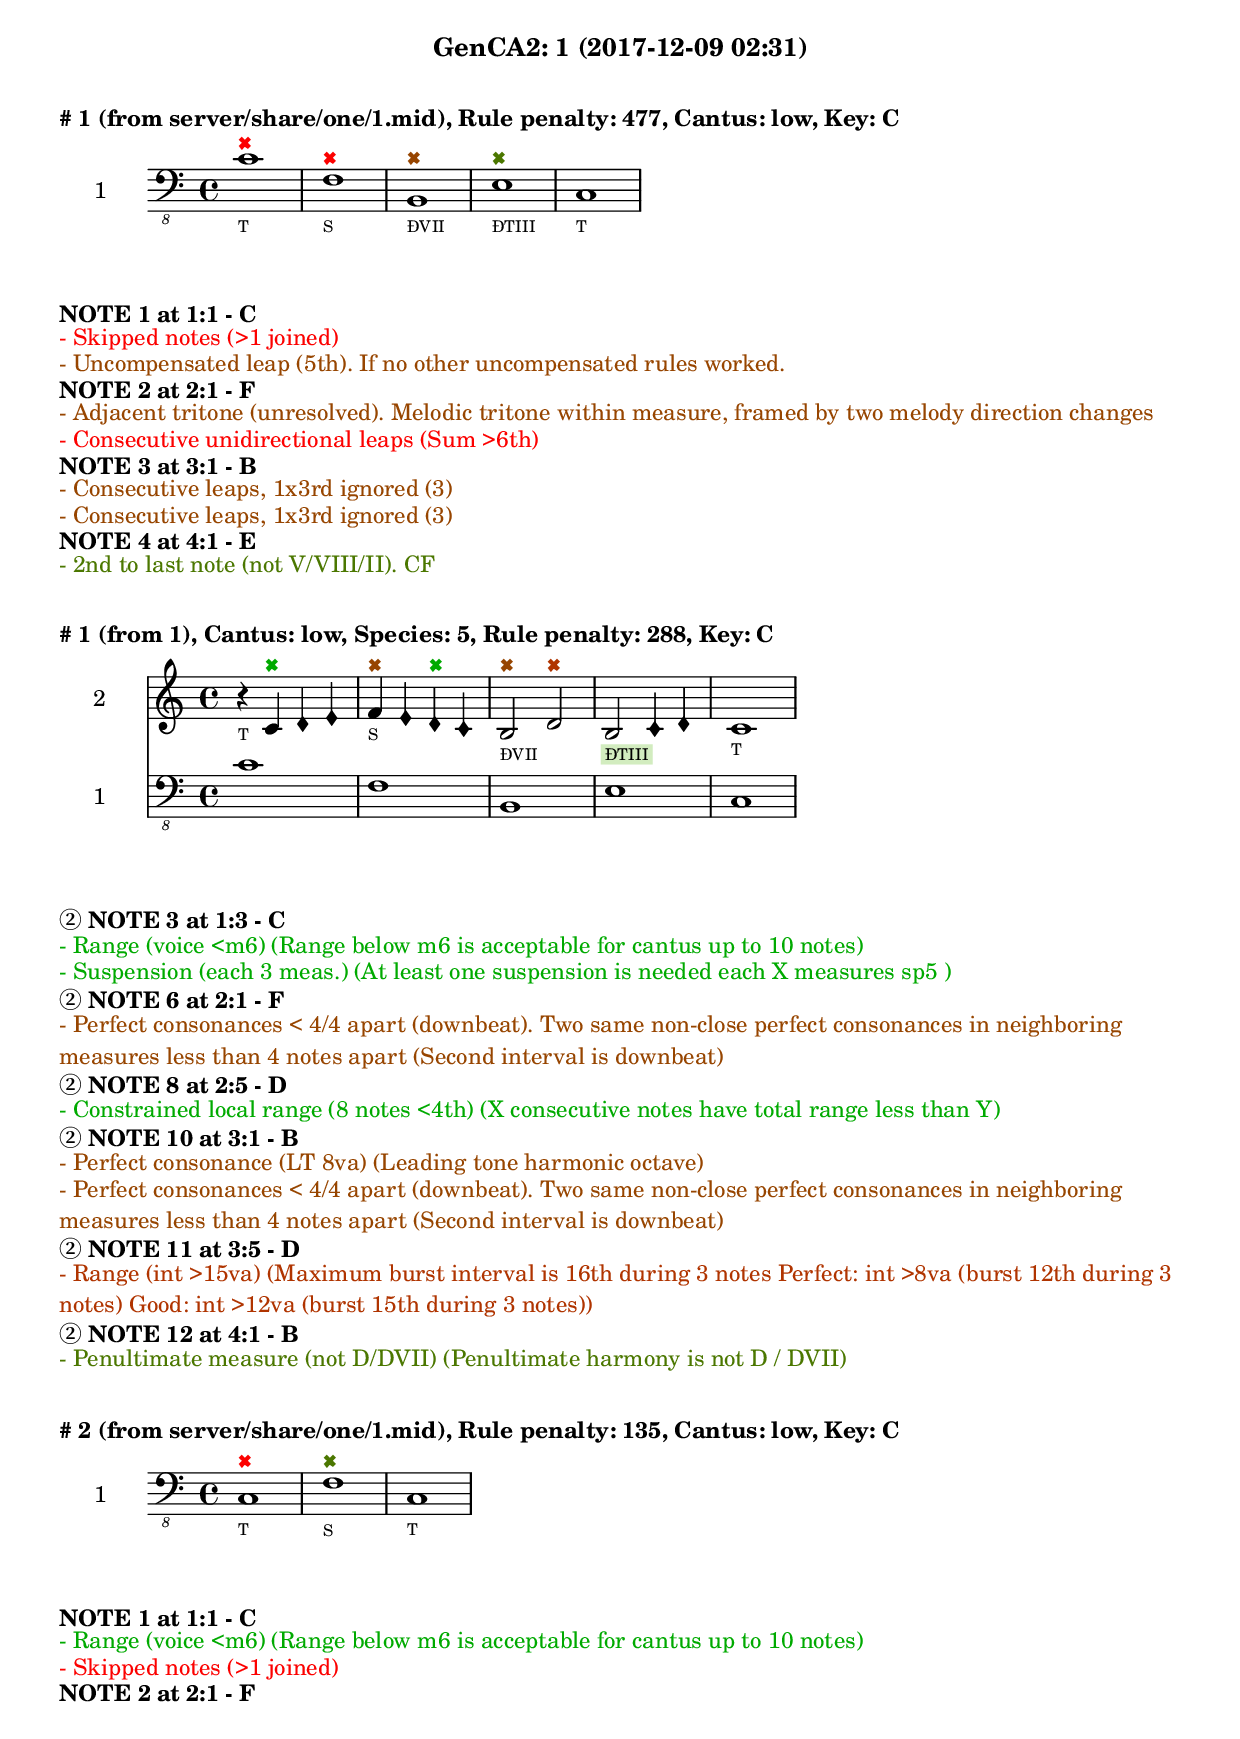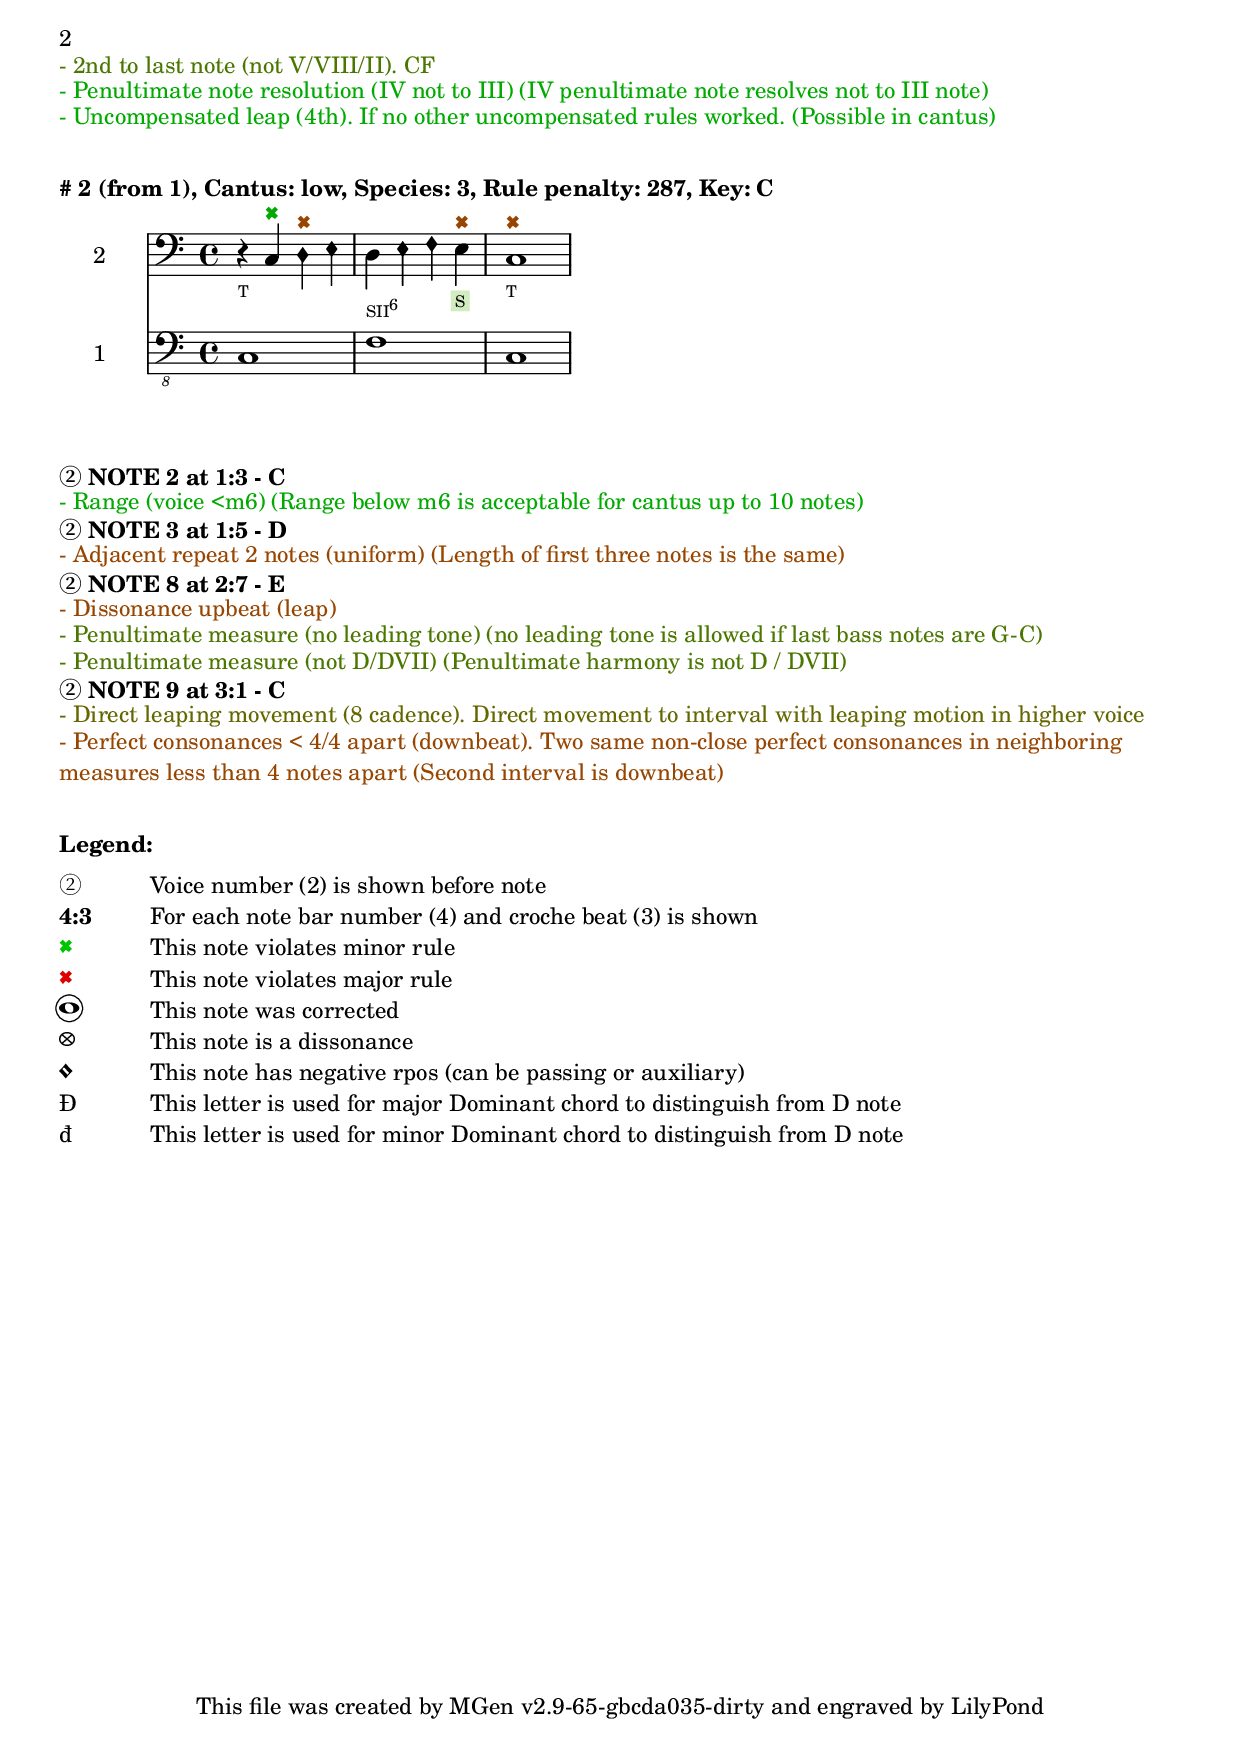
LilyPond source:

\version "2.18.2"
\language "english"
\paper { #(include-special-characters) }
circle =
\once \override NoteHead.stencil = #(lambda (grob)
    (let* ((note (ly:note-head::print grob))
           (combo-stencil (ly:stencil-add
               note
               (circle-stencil note 0.1 0.4))))
          (ly:make-stencil (ly:stencil-expr combo-stencil)
            (ly:stencil-extent note X)
            (ly:stencil-extent note Y))))
speakOn = {
  \override Stem.stencil =
    #(lambda (grob)
       (let* ((x-parent (ly:grob-parent grob X))
              (is-rest? (ly:grob? (ly:grob-object x-parent 'rest))))
         (if is-rest?
             empty-stencil
             (ly:stencil-combine-at-edge
              (ly:stem::print grob)
              Y
              (- (ly:grob-property grob 'direction))
              (grob-interpret-markup grob
                                     (markup #:center-align #:fontsize -4
                                             #:musicglyph "noteheads.s2cross"))
              -2.3))))
}

speakOff = {
  \revert Stem.stencil
  \revert Flag.stencil
}

#(define-markup-command (on-color layout props color arg) (color? markup?)
   (let* ((stencil (interpret-markup layout props arg))
          (X-ext (ly:stencil-extent stencil X))
          (Y-ext (ly:stencil-extent stencil Y)))
     (ly:stencil-add (ly:make-stencil
                      (list 'color color
                        (ly:stencil-expr (ly:round-filled-box X-ext Y-ext 0))
                        X-ext Y-ext)) stencil)))

\header {
  subtitle = "GenCA2: 1 (2017-12-09 02:31)"
}

\markup \wordwrap \bold {
      \vspace #2
"#"1 (from server/share/one/1.mid), Rule penalty: 477, Cantus: low, Key: C
}
<<
\new Staff {
  \set Staff.instrumentName = #"1"
  \clef "bass_8" \key c \major  \accidentalStyle modern-cautionary
  \time 4/4
  % \set Score.barNumberVisibility = #(every-nth-bar-number-visible 4)
  % \override Score.BarNumber.break-visibility = ##(#f #t #t)
  \new Voice \with {
  	\remove "Note_heads_engraver"
  	\consists "Completion_heads_engraver"
  	\remove "Rest_engraver"
  	\consists "Completion_rest_engraver"
  }

  {  \speakOff \revert NoteHead.style c1
_\markup{ \teeny \on-color #(rgb-color 1 1 1) \pad-markup #0.4 \concat { T }  }
^\markup{ \tiny \with-color #(rgb-color 0.988 0.005 0.000) \char ##x2716  }
 \speakOff \revert NoteHead.style f,1
_\markup{ \teeny \on-color #(rgb-color 1 1 1) \pad-markup #0.4 \concat { S }  }
^\markup{ \tiny \with-color #(rgb-color 0.988 0.005 0.000) \char ##x2716  }
 \speakOff \revert NoteHead.style b,,1
_\markup{ \teeny \on-color #(rgb-color 1 1 1) \pad-markup #0.4 \concat { \char ##x00D0 VII }  }
^\markup{ \tiny \with-color #(rgb-color 0.592 0.269 0.000) \char ##x2716  }
 \speakOff \revert NoteHead.style e,1
_\markup{ \teeny \on-color #(rgb-color 1 1 1) \pad-markup #0.4 \concat { \char ##x00D0 TIII }  }
^\markup{ \tiny \with-color #(rgb-color 0.294 0.468 0.000) \char ##x2716  }
 \speakOff \revert NoteHead.style c,1
_\markup{ \teeny \on-color #(rgb-color 1 1 1) \pad-markup #0.4 \concat { T }  }

  }
}
>>
\markup \wordwrap \bold {
  NOTE 1 at 1:1 - C

}
\markup \wordwrap \with-color #(rgb-color 0.988 0.005 0.000) {
  - Skipped notes (>1 joined)

}
\markup \wordwrap \with-color #(rgb-color 0.592 0.269 0.000) {
  - Uncompensated leap (5th). If no other uncompensated rules worked.

}
\markup \wordwrap \bold {
  NOTE 2 at 2:1 - F

}
\markup \wordwrap \with-color #(rgb-color 0.592 0.269 0.000) {
  - Adjacent tritone (unresolved). Melodic tritone within measure, framed by two melody direction changes

}
\markup \wordwrap \with-color #(rgb-color 0.988 0.005 0.000) {
  - Consecutive unidirectional leaps (Sum >6th)

}
\markup \wordwrap \bold {
  NOTE 3 at 3:1 - B

}
\markup \wordwrap \with-color #(rgb-color 0.592 0.269 0.000) {
  - Consecutive leaps, 1x3rd ignored (3)

}
\markup \wordwrap \with-color #(rgb-color 0.592 0.269 0.000) {
  - Consecutive leaps, 1x3rd ignored (3)

}
\markup \wordwrap \bold {
  NOTE 4 at 4:1 - E

}
\markup \wordwrap \with-color #(rgb-color 0.294 0.468 0.000) {
  - 2nd to last note (not V/VIII/II). CF

}
\markup \wordwrap \bold {
      \vspace #2
"#"1 (from 1), Cantus: low, Species: 5, Rule penalty: 288, Key: C
}
<<
\new Staff {
  \set Staff.instrumentName = #"2"
  \clef "treble" \key c \major  \accidentalStyle modern-cautionary
  \time 4/4
  % \set Score.barNumberVisibility = #(every-nth-bar-number-visible 4)
  % \override Score.BarNumber.break-visibility = ##(#f #t #t)
  \new Voice \with {
  	\remove "Note_heads_engraver"
  	\consists "Completion_heads_engraver"
  	\remove "Rest_engraver"
  	\consists "Completion_rest_engraver"
  }

  { r4
_\markup{ \teeny \on-color #(rgb-color 1 1 1) \pad-markup #0.4 \concat { T }  }
 \speakOff \revert NoteHead.style c'4
^\markup{ \tiny \with-color #(rgb-color 0.000 0.667 0.000) \char ##x2716  }
 \speakOff \override NoteHead.style = #'petrucci d'4
 \speakOff \override NoteHead.style = #'petrucci e'4
 \speakOff \revert NoteHead.style f'4
_\markup{ \teeny \on-color #(rgb-color 1 1 1) \pad-markup #0.4 \concat { S }  }
^\markup{ \tiny \with-color #(rgb-color 0.592 0.269 0.000) \char ##x2716  }
 \speakOff \override NoteHead.style = #'petrucci e'4
 \speakOff \override NoteHead.style = #'petrucci d'4
^\markup{ \tiny \with-color #(rgb-color 0.000 0.667 0.000) \char ##x2716  }
 \speakOff \override NoteHead.style = #'petrucci c'4
 \speakOff \revert NoteHead.style b2
_\markup{ \teeny \on-color #(rgb-color 1 1 1) \pad-markup #0.4 \concat { \char ##x00D0 VII }  }
^\markup{ \tiny \with-color #(rgb-color 0.592 0.269 0.000) \char ##x2716  }
 \speakOff \revert NoteHead.style d'2
^\markup{ \tiny \with-color #(rgb-color 0.690 0.204 0.000) \char ##x2716  }
 \speakOff \revert NoteHead.style b2
_\markup{ \teeny \on-color #(rgb-color 0.824 0.925 0.750) \pad-markup #0.4 \concat { \char ##x00D0 TIII }  }
 \speakOff \override NoteHead.style = #'petrucci c'4
 \speakOff \override NoteHead.style = #'petrucci d'4
 \speakOff \revert NoteHead.style c'1
_\markup{ \teeny \on-color #(rgb-color 1 1 1) \pad-markup #0.4 \concat { T }  }

  }
}
\new Staff {
  \set Staff.instrumentName = #"1"
  \clef "bass_8" \key c \major  \accidentalStyle modern-cautionary
  \time 4/4
  % \set Score.barNumberVisibility = #(every-nth-bar-number-visible 4)
  % \override Score.BarNumber.break-visibility = ##(#f #t #t)
  \new Voice \with {
  	\remove "Note_heads_engraver"
  	\consists "Completion_heads_engraver"
  	\remove "Rest_engraver"
  	\consists "Completion_rest_engraver"
  }

  {  \speakOff \revert NoteHead.style c1
 \speakOff \revert NoteHead.style f,1
 \speakOff \revert NoteHead.style b,,1
 \speakOff \revert NoteHead.style e,1
 \speakOff \revert NoteHead.style c,1

  }
}
>>
\markup \wordwrap \bold {
  \char ##x2461 NOTE 3 at 1:3 - C

}
\markup \wordwrap \with-color #(rgb-color 0.000 0.667 0.000) {
  - Range (voice <m6) (Range below m6 is acceptable for cantus up to 10 notes)

}
\markup \wordwrap \with-color #(rgb-color 0.000 0.667 0.000) {
  - Suspension (each 3 meas.) (At least one suspension is needed each X measures {sp5})

}
\markup \wordwrap \bold {
  \char ##x2461 NOTE 6 at 2:1 - F

}
\markup \wordwrap \with-color #(rgb-color 0.592 0.269 0.000) {
  - Perfect consonances < 4/4 apart (downbeat). Two same non-close perfect consonances in neighboring measures less than 4 notes apart (Second interval is downbeat)

}
\markup \wordwrap \bold {
  \char ##x2461 NOTE 8 at 2:5 - D

}
\markup \wordwrap \with-color #(rgb-color 0.000 0.667 0.000) {
  - Constrained local range (8 notes <4th) (X consecutive notes have total range less than Y)

}
\markup \wordwrap \bold {
  \char ##x2461 NOTE 10 at 3:1 - B

}
\markup \wordwrap \with-color #(rgb-color 0.592 0.269 0.000) {
  - Perfect consonance (LT 8va) (Leading tone harmonic octave)

}
\markup \wordwrap \with-color #(rgb-color 0.592 0.269 0.000) {
  - Perfect consonances < 4/4 apart (downbeat). Two same non-close perfect consonances in neighboring measures less than 4 notes apart (Second interval is downbeat)

}
\markup \wordwrap \bold {
  \char ##x2461 NOTE 11 at 3:5 - D

}
\markup \wordwrap \with-color #(rgb-color 0.690 0.204 0.000) {
  - Range (int >15va) (Maximum burst interval is 16th during 3 notes  Perfect: int >8va (burst 12th during 3 notes) Good: int >12va (burst 15th during 3 notes))

}
\markup \wordwrap \bold {
  \char ##x2461 NOTE 12 at 4:1 - B

}
\markup \wordwrap \with-color #(rgb-color 0.294 0.468 0.000) {
  - Penultimate measure (not D/DVII) (Penultimate harmony is not D / DVII)

}
\markup \wordwrap \bold {
      \vspace #2
"#"2 (from server/share/one/1.mid), Rule penalty: 135, Cantus: low, Key: C
}
<<
\new Staff {
  \set Staff.instrumentName = #"1"
  \clef "bass_8" \key c \major  \accidentalStyle modern-cautionary
  \time 4/4
  % \set Score.barNumberVisibility = #(every-nth-bar-number-visible 4)
  % \override Score.BarNumber.break-visibility = ##(#f #t #t)
  \new Voice \with {
  	\remove "Note_heads_engraver"
  	\consists "Completion_heads_engraver"
  	\remove "Rest_engraver"
  	\consists "Completion_rest_engraver"
  }

  {  \speakOff \revert NoteHead.style c,1
_\markup{ \teeny \on-color #(rgb-color 1 1 1) \pad-markup #0.4 \concat { T }  }
^\markup{ \tiny \with-color #(rgb-color 0.988 0.005 0.000) \char ##x2716  }
 \speakOff \revert NoteHead.style f,1
_\markup{ \teeny \on-color #(rgb-color 1 1 1) \pad-markup #0.4 \concat { S }  }
^\markup{ \tiny \with-color #(rgb-color 0.294 0.468 0.000) \char ##x2716  }
 \speakOff \revert NoteHead.style c,1
_\markup{ \teeny \on-color #(rgb-color 1 1 1) \pad-markup #0.4 \concat { T }  }

  }
}
>>
\markup \wordwrap \bold {
  NOTE 1 at 1:1 - C

}
\markup \wordwrap \with-color #(rgb-color 0.000 0.667 0.000) {
  - Range (voice <m6) (Range below m6 is acceptable for cantus up to 10 notes)

}
\markup \wordwrap \with-color #(rgb-color 0.988 0.005 0.000) {
  - Skipped notes (>1 joined)

}
\markup \wordwrap \bold {
  NOTE 2 at 2:1 - F

}
\markup \wordwrap \with-color #(rgb-color 0.294 0.468 0.000) {
  - 2nd to last note (not V/VIII/II). CF

}
\markup \wordwrap \with-color #(rgb-color 0.000 0.667 0.000) {
  - Penultimate note resolution (IV not to III) (IV penultimate note resolves not to III note)

}
\markup \wordwrap \with-color #(rgb-color 0.000 0.667 0.000) {
  - Uncompensated leap (4th). If no other uncompensated rules worked. (Possible in cantus)

}
\markup \wordwrap \bold {
      \vspace #2
"#"2 (from 1), Cantus: low, Species: 3, Rule penalty: 287, Key: C
}
<<
\new Staff {
  \set Staff.instrumentName = #"2"
  \clef "bass" \key c \major  \accidentalStyle modern-cautionary
  \time 4/4
  % \set Score.barNumberVisibility = #(every-nth-bar-number-visible 4)
  % \override Score.BarNumber.break-visibility = ##(#f #t #t)
  \new Voice \with {
  	\remove "Note_heads_engraver"
  	\consists "Completion_heads_engraver"
  	\remove "Rest_engraver"
  	\consists "Completion_rest_engraver"
  }

  { r4
_\markup{ \teeny \on-color #(rgb-color 1 1 1) \pad-markup #0.4 \concat { T }  }
 \speakOff \revert NoteHead.style c4
^\markup{ \tiny \with-color #(rgb-color 0.000 0.667 0.000) \char ##x2716  }
 \speakOff \override NoteHead.style = #'petrucci d4
^\markup{ \tiny \with-color #(rgb-color 0.592 0.269 0.000) \char ##x2716  }
 \speakOff \override NoteHead.style = #'petrucci e4
 \speakOff \revert NoteHead.style d4
_\markup{ \teeny \on-color #(rgb-color 1 1 1) \pad-markup #0.4 \concat { SII \raise #0.7 6 }  }
 \speakOff \override NoteHead.style = #'petrucci e4
 \speakOff \override NoteHead.style = #'petrucci f4
 \speakOff \revert NoteHead.style e4
_\markup{ \teeny \on-color #(rgb-color 0.824 0.925 0.750) \pad-markup #0.4 \concat { S }  }
^\markup{ \tiny \with-color #(rgb-color 0.592 0.269 0.000) \char ##x2716  }
 \speakOff \revert NoteHead.style c1
_\markup{ \teeny \on-color #(rgb-color 1 1 1) \pad-markup #0.4 \concat { T }  }
^\markup{ \tiny \with-color #(rgb-color 0.592 0.269 0.000) \char ##x2716  }

  }
}
\new Staff {
  \set Staff.instrumentName = #"1"
  \clef "bass_8" \key c \major  \accidentalStyle modern-cautionary
  \time 4/4
  % \set Score.barNumberVisibility = #(every-nth-bar-number-visible 4)
  % \override Score.BarNumber.break-visibility = ##(#f #t #t)
  \new Voice \with {
  	\remove "Note_heads_engraver"
  	\consists "Completion_heads_engraver"
  	\remove "Rest_engraver"
  	\consists "Completion_rest_engraver"
  }

  {  \speakOff \revert NoteHead.style c,1
 \speakOff \revert NoteHead.style f,1
 \speakOff \revert NoteHead.style c,1

  }
}
>>
\markup \wordwrap \bold {
  \char ##x2461 NOTE 2 at 1:3 - C

}
\markup \wordwrap \with-color #(rgb-color 0.000 0.667 0.000) {
  - Range (voice <m6) (Range below m6 is acceptable for cantus up to 10 notes)

}
\markup \wordwrap \bold {
  \char ##x2461 NOTE 3 at 1:5 - D

}
\markup \wordwrap \with-color #(rgb-color 0.592 0.269 0.000) {
  - Adjacent repeat 2 notes (uniform) (Length of first three notes is the same)

}
\markup \wordwrap \bold {
  \char ##x2461 NOTE 8 at 2:7 - E

}
\markup \wordwrap \with-color #(rgb-color 0.592 0.269 0.000) {
  - Dissonance upbeat (leap)

}
\markup \wordwrap \with-color #(rgb-color 0.294 0.468 0.000) {
  - Penultimate measure (no leading tone) (no leading tone is allowed if last bass notes are G-C)

}
\markup \wordwrap \with-color #(rgb-color 0.294 0.468 0.000) {
  - Penultimate measure (not D/DVII) (Penultimate harmony is not D / DVII)

}
\markup \wordwrap \bold {
  \char ##x2461 NOTE 9 at 3:1 - C

}
\markup \wordwrap \with-color #(rgb-color 0.392 0.403 0.000) {
  - Direct leaping movement (8 cadence). Direct movement to interval with leaping motion in higher voice

}
\markup \wordwrap \with-color #(rgb-color 0.592 0.269 0.000) {
  - Perfect consonances < 4/4 apart (downbeat). Two same non-close perfect consonances in neighboring measures less than 4 notes apart (Second interval is downbeat)

}
\header {tagline = "This file was created by MGen v2.9-65-gbcda035-dirty and engraved by LilyPond"}
\markup { 
  \vspace #2
  \bold Legend:
} 

\markup {
  \line {
  \vspace #1
    \column {
      \char ##x2461
      \bold 4:3
      \raise #0.3 \tiny \with-color #(rgb-color 0.000 0.767 0.000) \char ##x2716
      \raise #0.3 \tiny \with-color #(rgb-color 0.867 0.0 0.000) \char ##x2716
      \raise #0.9 \circle \note #"1" #1
      \raise #0.9 \musicglyph #"noteheads.s2xcircle"
      \raise #0.9 \musicglyph #"noteheads.s0harmonic"
      \char ##x00D0
      \char ##x0111
    }
    \hspace #5
    \column {
      "Voice number (2) is shown before note"
      "For each note bar number (4) and croche beat (3) is shown"
      "This note violates minor rule"
      "This note violates major rule"
      "This note was corrected"
      "This note is a dissonance"
      "This note has negative rpos (can be passing or auxiliary)"
      "This letter is used for major Dominant chord to distinguish from D note"
      "This letter is used for minor Dominant chord to distinguish from D note"
    }
  }
} 

